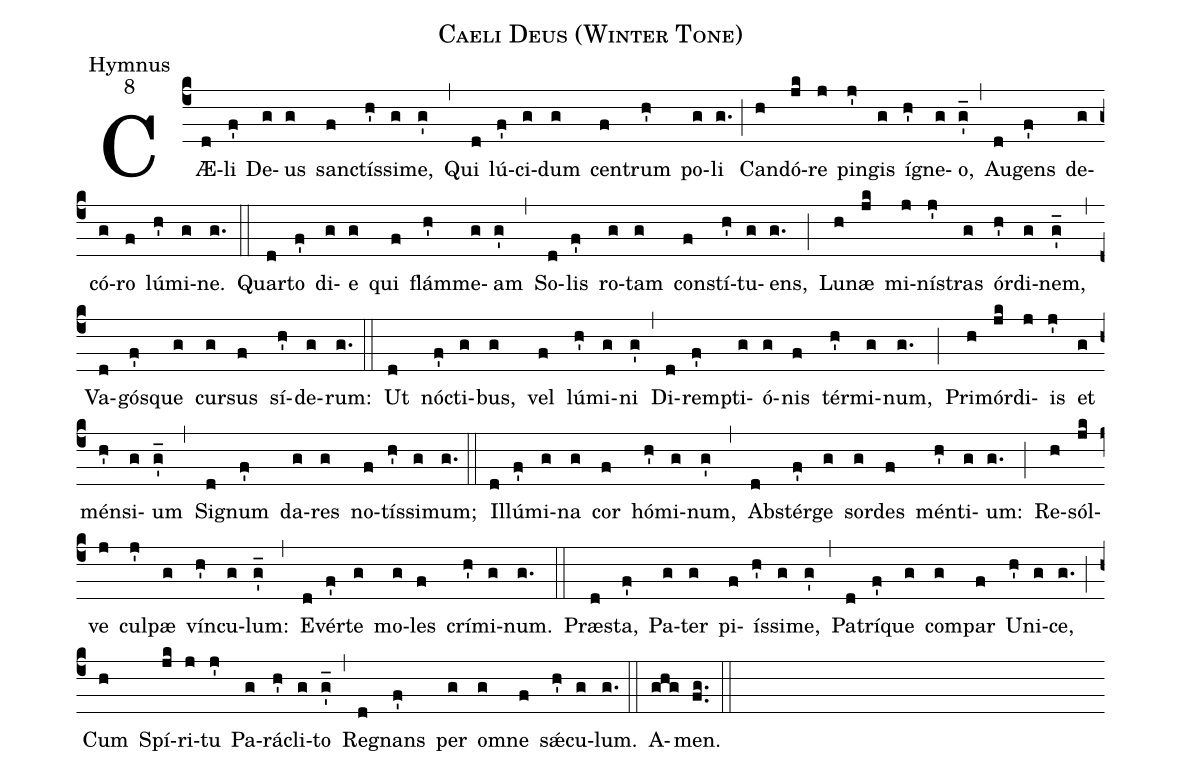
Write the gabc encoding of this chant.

name:Caeli Deus (Winter Tone);
office-part:Hymnus;
mode:8;
%%
(c4)
CÆ(d)li(f') De(g)us(g) san(f)ctís(h')si(g)me,(g') (,)
Qui(d) lú(f')ci(g)dum(g) cen(f)trum(h') po(g)li(g.) (;)
Can(h)dó(jk)re(j) pin(j')gis(g) í(h')gne(g)o,(g'_) (,)
Au(d)gens(f') de(g)có(g)ro(f) lú(h')mi(g)ne.(g.) (::)

Quar(d)to(f') di(g)e(g) qui(f) flám(h')me(g)am(g') (,)
So(d)lis(f') ro(g)tam(g) con(f)stí(h')tu(g)ens,(g.) (;)
Lu(h)næ(jk) mi(j)ní(j')stras(g) ór(h')di(g)nem,(g'_) (,)
Va(d)gós(f')que(g) cur(g)sus(f) sí(h')de(g)rum:(g.) (::)

Ut(d) nó(f')cti(g)bus,(g) vel(f) lú(h')mi(g)ni(g') (,)
Di(d)rem(f')pti(g)ó(g)nis(f) tér(h')mi(g)num,(g.) (;)
Pri(h)mór(jk)di(j)is(j') et(g) mén(h')si(g)um(g'_) (,)
Si(d)gnum(f') da(g)res(g) no(f)tís(h')si(g)mum;(g.) (::)

Il(d)lú(f')mi(g)na(g) cor(f) hó(h')mi(g)num,(g') (,)
Ab(d)stér(f')ge(g) sor(g)des(f) mén(h')ti(g)um:(g.) (;)
Re(h)sól(jk)ve(j) cul(j')pæ(g) vín(h')cu(g)lum:(g'_) (,)
E(d)vér(f')te(g) mo(g)les(f) crí(h')mi(g)num.(g.) (::)

Præ(d)sta,(f') Pa(g)ter(g) pi(f)ís(h')si(g)me,(g') (,)
Pa(d)trí(f')que(g) com(g)par(f) U(h')ni(g)ce,(g.) (;)
Cum(h) Spí(jk)ri(j)tu(j') Pa(g)rá(h')cli(g)to(g'_) (,)
Re(d)gnans(f') per(g) om(g)ne(f) sǽ(h')cu(g)lum.(g.) (::)

A(ghg)men.(fg..) (::)
